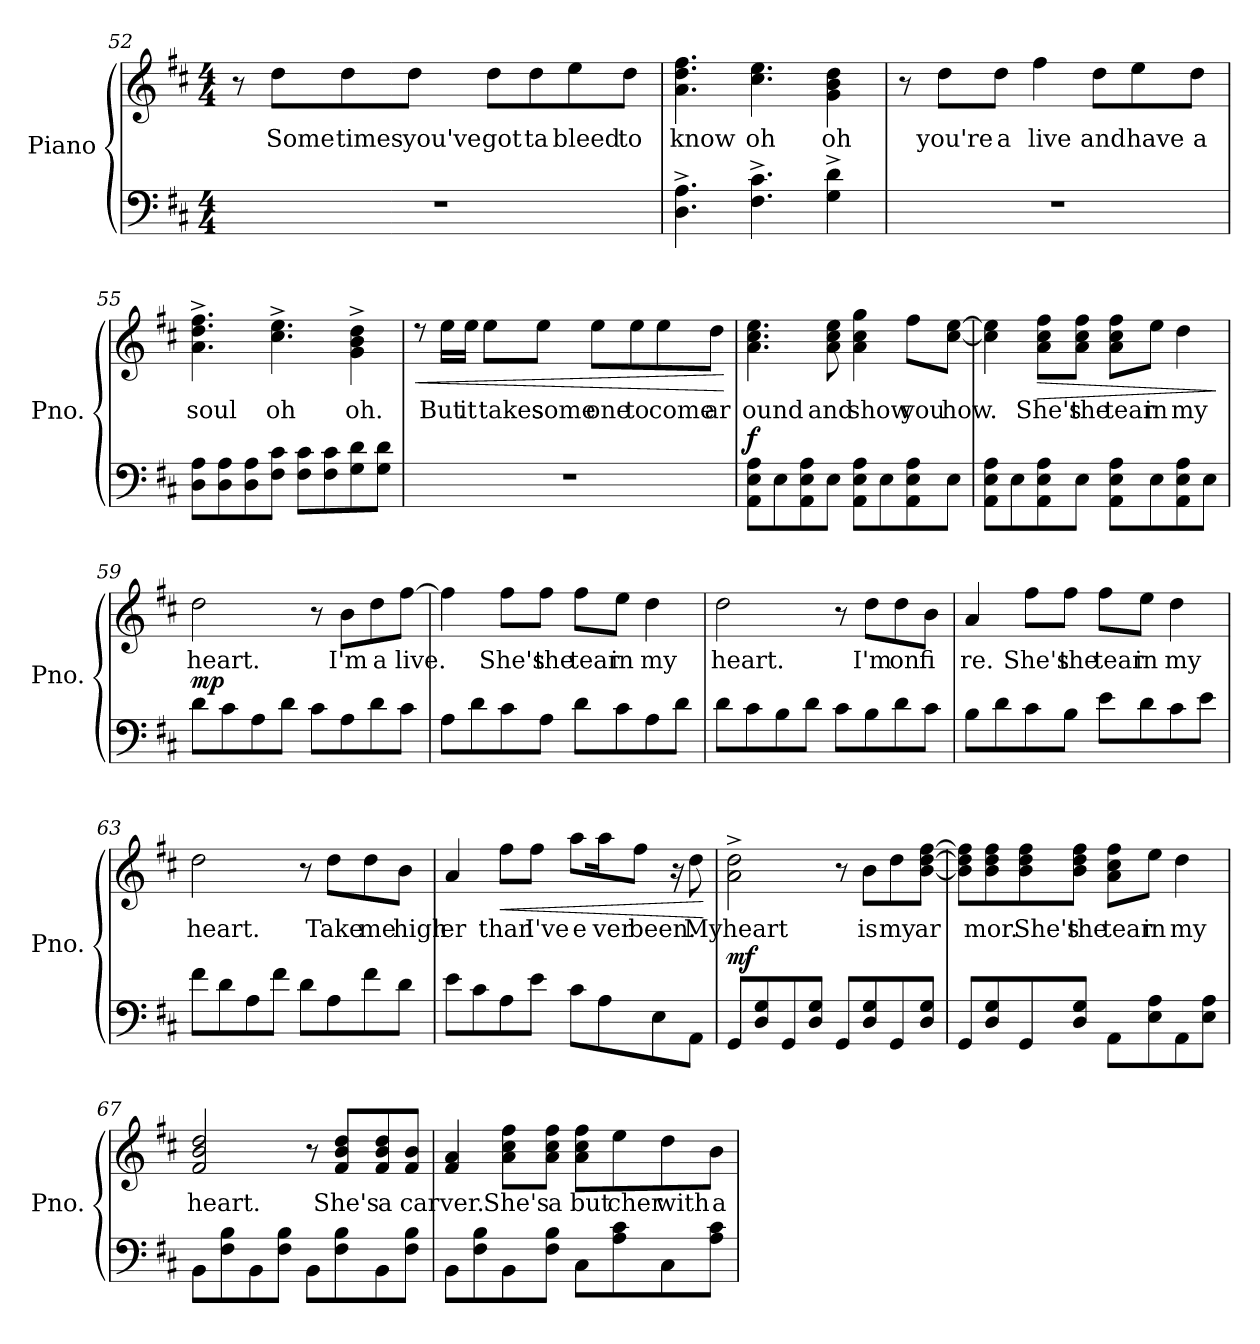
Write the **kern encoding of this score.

**kern	**kern	**text	**dynam
*part1	*part1	*part1	*part1
*staff2	*staff1	*staff1	*staff1/2
*I"Piano	*	*	*
*I'Pno.	*	*	*
*clefF4	*clefG2	*	*
*k[f#c#]	*k[f#c#]	*	*
*M4/4	*M4/4	*	*
=52	=52	=52	=52
1r	8r	.	.
.	8dd\L	Some	.
.	8dd\	times	.
.	8dd\J	you've	.
.	8dd\L	got	.
.	8dd\	ta	.
.	8ee\	bleed	.
.	8dd\J	to	.
=53	=53	=53	=53
4.D\^ 4.A\^	4.a\ 4.dd\ 4.ff#\	know	.
4.F#\^ 4.c#\^	4.cc#\ 4.ee\	oh	.
4G\^ 4d\^	4g\ 4b\ 4dd\	oh	.
!!LO:LB:g=z
=54	=54	=54	=54
1r	8r	.	.
.	8dd\L	you're	.
.	8dd\J	a	.
.	4ff#\	live	.
.	8dd\L	and	.
.	8ee\	have	.
.	8dd\J	a	.
=55	=55	=55	=55
8D\ 8A\L	4.a\^ 4.dd\^ 4.ff#\^	soul	.
8D\ 8A\	.	.	.
8D\ 8A\	.	.	.
8F#\ 8c#\J	4.cc#\^ 4.ee\^	oh	.
8F#\ 8c#\L	.	.	.
8F#\ 8c#\	.	.	.
8G\ 8d\	4g\^ 4b\^ 4dd\^	oh.	.
8G\ 8d\J	.	.	.
=56	=56	=56	=56
!	!	!	!LO:HP:b
1r	8rdd	.	<
.	16ee\LL	But	.
.	16ee\JJ	it	.
.	8ee\L	takes	.
.	8ee\J	some	.
.	8ee\L	one	.
.	8ee\	to	.
.	8ee\	come	.
.	8dd\J	ar	.
.	.	.	[
!!LO:LB:g=z
=57	=57	=57	=57
!	!	!	!LO:DY:a=2
8AA\ 8E\ 8A\L	4.a\ 4.cc#\ 4.ee\	ound	f
8E\	.	.	.
8AA\ 8E\ 8A\	.	.	.
8E\J	8a\ 8cc#\ 8ee\	and	.
8AA\ 8E\ 8A\L	4a\ 4cc#\ 4gg\	show	.
8E\	.	.	.
8AA\ 8E\ 8A\	8ff#\L	you	.
8E\J	[8cc#\ [8ee\J	how.	.
=58	=58	=58	=58
8AA\ 8E\ 8A\L	4cc#\] 4ee\]	.	.
8E\	.	.	.
!	!	!	!LO:HP:b
8AA\ 8E\ 8A\	8a\ 8cc#\ 8ff#\L	She's	>
8E\J	8a\ 8cc#\ 8ff#\J	the	.
8AA\ 8E\ 8A\L	8a\ 8cc#\ 8ff#\L	tear	.
8E\	8ee\J	in	.
8AA\ 8E\ 8A\	4dd\	my	.
8E\J	.	.	.
.	.	.	]
=59	=59	=59	=59
!	!	!	!LO:DY:a=2
8d\L	2dd\	heart.	mp
8c#\	.	.	.
8A\	.	.	.
8d\J	.	.	.
8c#\L	8r	.	.
8A\	8b\L	I'm	.
8d\	8dd\	a	.
8c#\J	[8ff#\J	live.	.
!!LO:LB:g=z
=60	=60	=60	=60
8A\L	4ff#\]	.	.
8d\	.	.	.
8c#\	8ff#\L	She's	.
8A\J	8ff#\J	the	.
8d\L	8ff#\L	tear	.
8c#\	8ee\J	in	.
8A\	4dd\	my	.
8d\J	.	.	.
=61	=61	=61	=61
8d\L	2dd\	heart.	.
8c#\	.	.	.
8B\	.	.	.
8d\J	.	.	.
8c#\L	8r	.	.
8B\	8dd\L	I'm	.
8d\	8dd\	on	.
8c#\J	8b\J	fi	.
=62	=62	=62	=62
8B\L	4a/	re.	.
8d\	.	.	.
8c#\	8ff#\L	She's	.
8B\J	8ff#\J	the	.
8e\L	8ff#\L	tear	.
8d\	8ee\J	in	.
8c#\	4dd\	my	.
8e\J	.	.	.
!!LO:LB:g=z
=63	=63	=63	=63
8f#\L	2dd\	heart.	.
8d\	.	.	.
8A\	.	.	.
8f#\J	.	.	.
8d\L	8r	.	.
8A\	8dd\L	Take	.
8f#\	8dd\	me	.
8d\J	8b\J	high	.
=64	=64	=64	=64
8e\L	4a/	er	.
8c#\	.	.	.
!	!	!	!LO:HP:b
8A\	8ff#\L	than	<
8e\J	8ff#\J	I've	.
8c#\L	8aa\L	e	.
8A\	16aa\K	ver	.
.	8ff#\J	been.	.
8E\	.	.	.
.	16r	.	.
8AA\J	8dd\	My	.
.	.	.	[
=65	=65	=65	=65
!	!	!	!LO:DY:a=2
8GG/L	2a\^ 2dd\^	heart	mf
8D/ 8G/	.	.	.
8GG/	.	.	.
8D/ 8G/J	.	.	.
8GG/L	8r	.	.
8D/ 8G/	8b\L	is	.
8GG/	8dd\	my	.
8D/ 8G/J	[8b\ [8dd\ [8ff#\J	ar	.
!!LO:PB:g=z
=66	=66	=66	=66
8GG/L	8b\] 8dd\] 8ff#\]L	.	.
8D/ 8G/	8b\ 8dd\ 8ff#\	mor.	.
8GG/	8b\ 8dd\ 8ff#\	She's	.
8D/ 8G/J	8b\ 8dd\ 8ff#\J	the	.
8AA\L	8a\ 8cc#\ 8ff#\L	tear	.
8E\ 8A\	8ee\J	in	.
8AA\	4dd\	my	.
8E\ 8A\J	.	.	.
=67	=67	=67	=67
8BB\L	2f#/ 2b/ 2dd/	heart.	.
8F#\ 8B\	.	.	.
8BB\	.	.	.
8F#\ 8B\J	.	.	.
8BB\L	8r	.	.
8F#\ 8B\	8f#/ 8b/ 8dd/L	She's	.
8BB\	8f#/ 8b/ 8dd/	a	.
8F#\ 8B\J	8f#/ 8b/J	car	.
=68	=68	=68	=68
8BB\L	4f#/ 4a/	ver.	.
8F#\ 8B\	.	.	.
8BB\	8a\ 8cc#\ 8ff#\L	She's	.
8F#\ 8B\J	8a\ 8cc#\ 8ff#\J	a	.
8C#\L	8a\ 8cc#\ 8ff#\L	but	.
8A\ 8c#\	8ee\	cher	.
8C#\	8dd\	with	.
8A\ 8c#\J	8b\J	a	.
=	=	=	=
*-	*-	*-	*-
